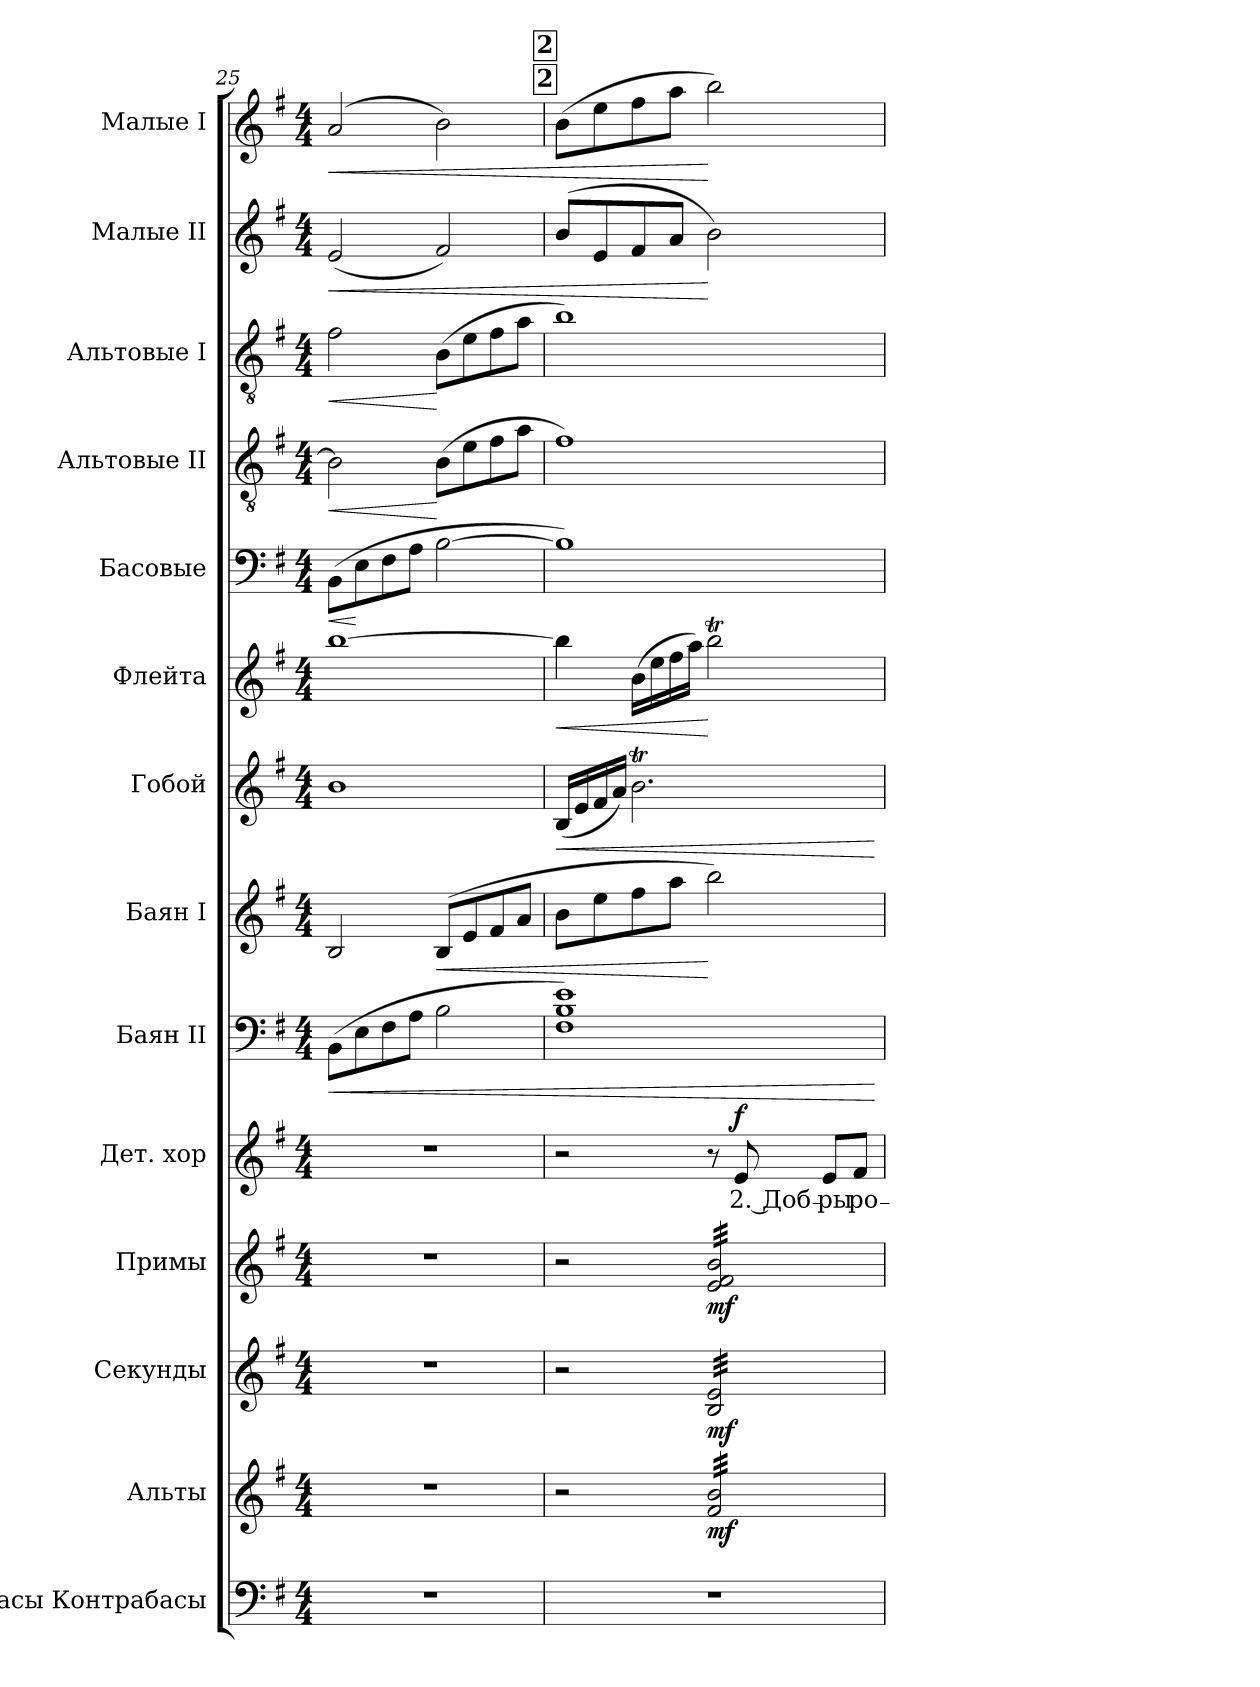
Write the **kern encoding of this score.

**kern	**kern	**dynam	**kern	**dynam	**kern	**dynam	**kern	**text	**dynam	**kern	**dynam	**kern	**dynam	**kern	**dynam	**kern	**dynam	**kern	**dynam	**kern	**dynam	**kern	**dynam	**kern	**dynam	**kern	**dynam
*part14	*part13	*part13	*part12	*part12	*part11	*part11	*part10	*part10	*part10	*part9	*part9	*part8	*part8	*part7	*part7	*part6	*part6	*part5	*part5	*part4	*part4	*part3	*part3	*part2	*part2	*part1	*part1
*staff14	*staff13	*staff13	*staff12	*staff12	*staff11	*staff11	*staff10	*staff10	*staff10	*staff9	*staff9	*staff8	*staff8	*staff7	*staff7	*staff6	*staff6	*staff5	*staff5	*staff4	*staff4	*staff3	*staff3	*staff2	*staff2	*staff1	*staff1
*I"Басы Контрабасы	*I"Альты	*	*I"Секунды	*	*I"Примы	*	*I"Дет. хор	*	*	*I"Баян II	*	*I"Баян I	*	*I"Гобой	*	*I"Флейта	*	*I"Басовые	*	*I"Альтовые II	*	*I"Альтовые I	*	*I"Малые II	*	*I"Малые I	*
*clefF4	*clefG2	*	*clefG2	*	*clefG2	*	*clefG2	*	*	*clefF4	*	*clefG2	*	*clefG2	*	*clefG2	*	*clefF4	*	*clefGv2	*	*clefGv2	*	*clefG2	*	*clefG2	*
*ITrd7c12	*ITrd7c12	*	*	*	*	*	*	*	*	*	*	*	*	*	*	*	*	*	*	*	*	*	*	*	*	*	*
*k[f#]	*k[f#]	*	*k[f#]	*	*k[f#]	*	*k[f#]	*	*	*k[f#]	*	*k[f#]	*	*k[f#]	*	*k[f#]	*	*k[f#]	*	*k[f#]	*	*k[f#]	*	*k[f#]	*	*k[f#]	*
*G:	*G:	*	*G:	*	*G:	*	*G:	*	*	*G:	*	*G:	*	*G:	*	*G:	*	*G:	*	*G:	*	*G:	*	*G:	*	*G:	*
*M4/4	*M4/4	*	*M4/4	*	*M4/4	*	*M4/4	*	*	*M4/4	*	*M4/4	*	*M4/4	*	*M4/4	*	*M4/4	*	*M4/4	*	*M4/4	*	*M4/4	*	*M4/4	*
=25	=25	=25	=25	=25	=25	=25	=25	=25	=25	=25	=25	=25	=25	=25	=25	=25	=25	=25	=25	=25	=25	=25	=25	=25	=25	=25	=25
!	!	!	!	!	!	!	!	!	!	!	!LO:HP:b	!	!	!	!	!	!	!	!LO:HP:b	!	!LO:HP:b	!	!LO:HP:b	!	!LO:HP:b	!	!LO:HP:b
1r	1r	.	1r	.	1r	.	1r	.	.	(>8BB\L	<	2B/	.	1b	.	[1bb	.	(>8BB\L	<	2B\]	<	2f#\	<	(<2e/	<	(2a/	<
.	.	.	.	.	.	.	.	.	.	8E\	.	.	.	.	.	.	.	8E\	[	.	.	.	.	.	.	.	.
.	.	.	.	.	.	.	.	.	.	8F#\	.	.	.	.	.	.	.	8F#\	.	.	.	.	.	.	.	.	.
.	.	.	.	.	.	.	.	.	.	8A\J	.	.	.	.	.	.	.	8A\J	.	.	.	.	.	.	.	.	.
!	!	!	!	!	!	!	!	!	!	!	!	!	!LO:HP:b	!	!	!	!	!	!	!	!	!	!	!	!	!	!
.	.	.	.	.	.	.	.	.	.	2B\	.	(>8B/L	<	.	.	.	.	[2B\	.	(>8B\L	[	(>8B\L	[	2f#/)	.	2b\)	.
.	.	.	.	.	.	.	.	.	.	.	.	8e/	.	.	.	.	.	.	.	8e\	.	8e\	.	.	.	.	.
.	.	.	.	.	.	.	.	.	.	.	.	8f#/	.	.	.	.	.	.	.	8f#\	.	8f#\	.	.	.	.	.
.	.	.	.	.	.	.	.	.	.	.	.	8a/J	.	.	.	.	.	.	.	8a\J	.	8a\J	.	.	.	.	.
!!LO:REH:place=s1:a:B:fs=8.8:t=2
!!LO:REH:place=s11:a:B:fs=8.8:t=2
=26	=26	=26	=26	=26	=26	=26	=26	=26	=26	=26	=26	=26	=26	=26	=26	=26	=26	=26	=26	=26	=26	=26	=26	=26	=26	=26	=26
!	!	!	!	!	!	!	!	!	!	!	!	!	!	!	!LO:HP:b	!	!LO:HP:b	!	!	!	!	!	!	!	!	!	!
1r	2r	.	2r	.	2r	.	2r	.	.	1F# 1B 1e)	.	8b\L	.	(<16B/LL	<	4bb\]	<	1B])	.	1f#)	.	1b)	.	(>8b/L	.	(>8b\L	.
.	.	.	.	.	.	.	.	.	.	.	.	.	.	16e/	.	.	.	.	.	.	.	.	.	.	.	.	.
.	.	.	.	.	.	.	.	.	.	.	.	8ee\	.	16f#/	.	.	.	.	.	.	.	.	.	8e/	.	8ee\	.
.	.	.	.	.	.	.	.	.	.	.	.	.	.	16a/JJ)	.	.	.	.	.	.	.	.	.	.	.	.	.
.	.	.	.	.	.	.	.	.	.	.	.	8ff#\	.	2.bt\	.	(>16b\LL	.	.	.	.	.	.	.	8f#/	.	8ff#\	.
.	.	.	.	.	.	.	.	.	.	.	.	.	.	.	.	16ee\	.	.	.	.	.	.	.	.	.	.	.
.	.	.	.	.	.	.	.	.	.	.	.	8aa\J	.	.	.	16ff#\	.	.	.	.	.	.	.	8a/J	.	8aa\J	.
.	.	.	.	.	.	.	.	.	.	.	.	.	.	.	.	16aa\JJ)	.	.	.	.	.	.	.	.	.	.	.
!	!	!LO:DY:b	!	!LO:DY:b	!	!LO:DY:b	!	!	!	!	!	!	!	!	!	!	!	!	!	!	!	!	!	!	!	!	!
*	*tremolo	*	*	*	*	*	*	*	*	*	*	*	*	*	*	*	*	*	*	*	*	*	*	*	*	*	*
*	*	*	*tremolo	*	*	*	*	*	*	*	*	*	*	*	*	*	*	*	*	*	*	*	*	*	*	*	*
*	*	*	*	*	*tremolo	*	*	*	*	*	*	*	*	*	*	*	*	*	*	*	*	*	*	*	*	*	*
.	32F#/ 32B/LLL	mf	32B/ 32e/LLL	mf	32e/ 32f#/ 32b/LLL	mf	8r	.	.	.	.	2bb\)	[	.	.	2bbt\	[	.	.	.	.	.	.	2b\)	[	2bb\)	[
.	32F#/ 32B/	.	32B/ 32e/	.	32e/ 32f#/ 32b/	.	.	.	.	.	.	.	.	.	.	.	.	.	.	.	.	.	.	.	.	.	.
.	32F#/ 32B/	.	32B/ 32e/	.	32e/ 32f#/ 32b/	.	.	.	.	.	.	.	.	.	.	.	.	.	.	.	.	.	.	.	.	.	.
.	32F#/ 32B/	.	32B/ 32e/	.	32e/ 32f#/ 32b/	.	.	.	.	.	.	.	.	.	.	.	.	.	.	.	.	.	.	.	.	.	.
!	!	!	!	!	!	!	!	!LO:LY:b	!LO:DY:a	!	!	!	!	!	!	!	!	!	!	!	!	!	!	!	!	!	!
.	32F#/ 32B/	.	32B/ 32e/	.	32e/ 32f#/ 32b/	.	8e/	2. Доб₋	f	.	.	.	.	.	.	.	.	.	.	.	.	.	.	.	.	.	.
.	32F#/ 32B/	.	32B/ 32e/	.	32e/ 32f#/ 32b/	.	.	.	.	.	.	.	.	.	.	.	.	.	.	.	.	.	.	.	.	.	.
.	32F#/ 32B/	.	32B/ 32e/	.	32e/ 32f#/ 32b/	.	.	.	.	.	.	.	.	.	.	.	.	.	.	.	.	.	.	.	.	.	.
.	32F#/ 32B/	.	32B/ 32e/	.	32e/ 32f#/ 32b/	.	.	.	.	.	.	.	.	.	.	.	.	.	.	.	.	.	.	.	.	.	.
!	!	!	!	!	!	!	!	!LO:LY:b	!	!	!	!	!	!	!	!	!	!	!	!	!	!	!	!	!	!	!
.	32F#/ 32B/	.	32B/ 32e/	.	32e/ 32f#/ 32b/	.	8e/L	ры	.	.	.	.	.	.	.	.	.	.	.	.	.	.	.	.	.	.	.
.	32F#/ 32B/	.	32B/ 32e/	.	32e/ 32f#/ 32b/	.	.	.	.	.	.	.	.	.	.	.	.	.	.	.	.	.	.	.	.	.	.
.	32F#/ 32B/	.	32B/ 32e/	.	32e/ 32f#/ 32b/	.	.	.	.	.	.	.	.	.	.	.	.	.	.	.	.	.	.	.	.	.	.
.	32F#/ 32B/	.	32B/ 32e/	.	32e/ 32f#/ 32b/	.	.	.	.	.	.	.	.	.	.	.	.	.	.	.	.	.	.	.	.	.	.
!	!	!	!	!	!	!	!	!LO:LY:b	!	!	!	!	!	!	!	!	!	!	!	!	!	!	!	!	!	!	!
.	32F#/ 32B/	.	32B/ 32e/	.	32e/ 32f#/ 32b/	.	8f#/J	ро₋	.	.	.	.	.	.	.	.	.	.	.	.	.	.	.	.	.	.	.
.	32F#/ 32B/	.	32B/ 32e/	.	32e/ 32f#/ 32b/	.	.	.	.	.	.	.	.	.	.	.	.	.	.	.	.	.	.	.	.	.	.
.	32F#/ 32B/	.	32B/ 32e/	.	32e/ 32f#/ 32b/	.	.	.	.	.	.	.	.	.	.	.	.	.	.	.	.	.	.	.	.	.	.
.	32F#/ 32B/JJJ	.	32B/ 32e/JJJ	.	32e/ 32f#/ 32b/JJJ	.	.	.	.	.	.	.	.	.	.	.	.	.	.	.	.	.	.	.	.	.	.
*	*	*	*	*	*Xtremolo	*	*	*	*	*	*	*	*	*	*	*	*	*	*	*	*	*	*	*	*	*	*
*	*	*	*Xtremolo	*	*	*	*	*	*	*	*	*	*	*	*	*	*	*	*	*	*	*	*	*	*	*	*
*	*Xtremolo	*	*	*	*	*	*	*	*	*	*	*	*	*	*	*	*	*	*	*	*	*	*	*	*	*	*
.	.	.	.	.	.	.	.	.	.	.	[	.	.	.	[	.	.	.	.	.	.	.	.	.	.	.	.
=	=	=	=	=	=	=	=	=	=	=	=	=	=	=	=	=	=	=	=	=	=	=	=	=	=	=	=
*-	*-	*-	*-	*-	*-	*-	*-	*-	*-	*-	*-	*-	*-	*-	*-	*-	*-	*-	*-	*-	*-	*-	*-	*-	*-	*-	*-
